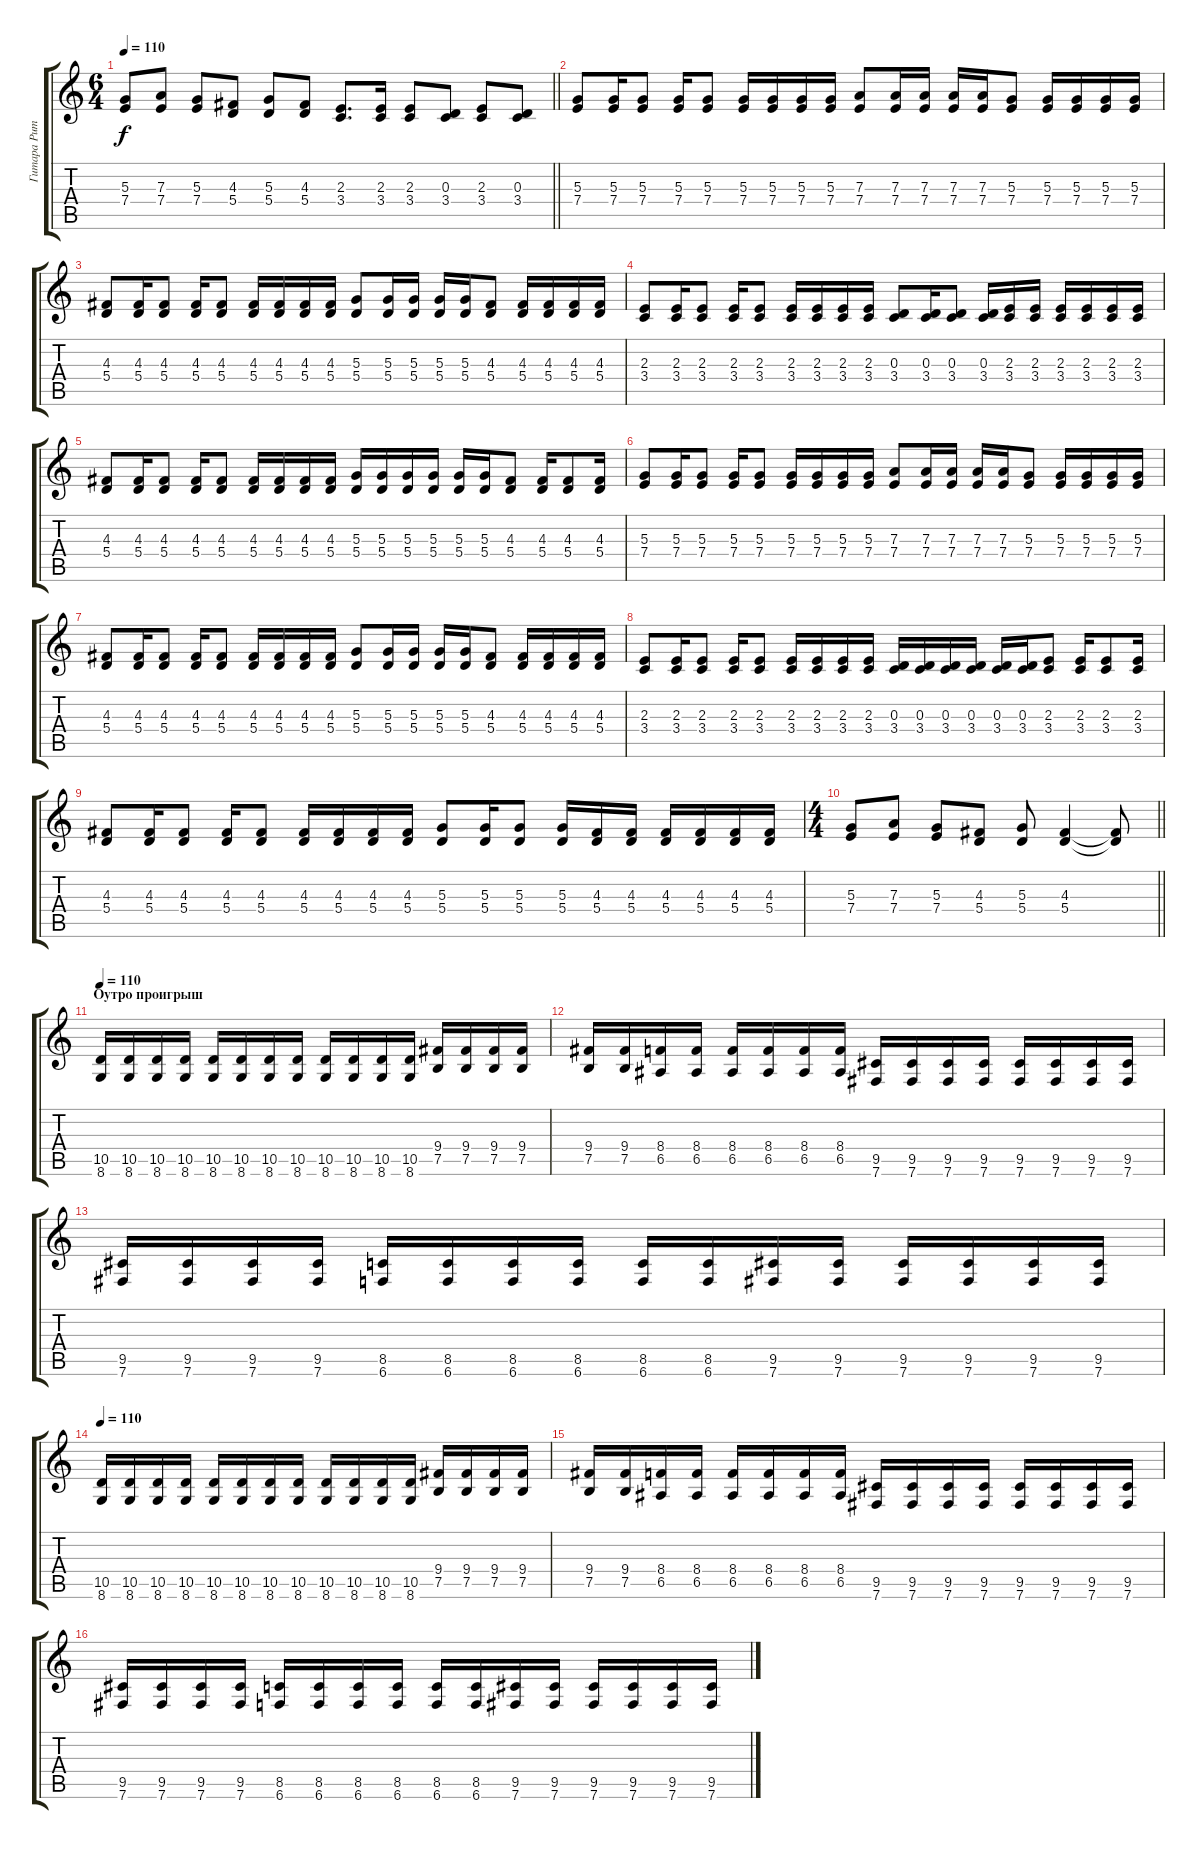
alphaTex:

\track ("Гитара Ритм Азат" "Гитара Рит") {instrument distortionguitar}
\staff {score tabs}
\tuning (B3 Gb3 D3 A2 E2 B1) {hide}
\ts (6 4)
\tempo 110
\clef g2
\barLineRight lightlight
\ks c
(5.3 7.4).8{dy f instrument acousticguitarnylon} (7.3 7.4).8 (5.3 7.4).8 (4.3 5.4).8 (5.3 5.4).8 (4.3 5.4).8 (2.3 3.4).8{d} (2.3 3.4).16 (2.3 3.4).8 (0.3 3.4).8 (2.3 3.4).8 (0.3 3.4).8 |
\section ("" "")
(5.3 7.4).8 (5.3 7.4).16 (5.3 7.4).8 (5.3 7.4).16 (5.3 7.4).8 (5.3 7.4).16 (5.3 7.4).16 (5.3 7.4).16 (5.3 7.4).16 (7.3 7.4).8 (7.3 7.4).16 (7.3 7.4).16 (7.3 7.4).16 (7.3 7.4).16 (5.3 7.4).8 (5.3 7.4).16 (5.3 7.4).16 (5.3 7.4).16 (5.3 7.4).16 |
(4.3 5.4).8 (4.3 5.4).16 (4.3 5.4).8 (4.3 5.4).16 (4.3 5.4).8 (4.3 5.4).16 (4.3 5.4).16 (4.3 5.4).16 (4.3 5.4).16 (5.3 5.4).8 (5.3 5.4).16 (5.3 5.4).16 (5.3 5.4).16 (5.3 5.4).16 (4.3 5.4).8 (4.3 5.4).16 (4.3 5.4).16 (4.3 5.4).16 (4.3 5.4).16 |
(2.3 3.4).8 (2.3 3.4).16 (2.3 3.4).8 (2.3 3.4).16 (2.3 3.4).8 (2.3 3.4).16 (2.3 3.4).16 (2.3 3.4).16 (2.3 3.4).16 (0.3 3.4).8 (0.3 3.4).16 (0.3 3.4).8 (0.3 3.4).16 (2.3 3.4).16 (2.3 3.4).16 (2.3 3.4).16 (2.3 3.4).16 (2.3 3.4).16 (2.3 3.4).16 |
(4.3 5.4).8 (4.3 5.4).16 (4.3 5.4).8 (4.3 5.4).16 (4.3 5.4).8 (4.3 5.4).16 (4.3 5.4).16 (4.3 5.4).16 (4.3 5.4).16 (5.3 5.4).16 (5.3 5.4).16 (5.3 5.4).16 (5.3 5.4).16 (5.3 5.4).16 (5.3 5.4).16 (4.3 5.4).8 (4.3 5.4).16 (4.3 5.4).8 (4.3 5.4).16 |
(5.3 7.4).8 (5.3 7.4).16 (5.3 7.4).8 (5.3 7.4).16 (5.3 7.4).8 (5.3 7.4).16 (5.3 7.4).16 (5.3 7.4).16 (5.3 7.4).16 (7.3 7.4).8 (7.3 7.4).16 (7.3 7.4).16 (7.3 7.4).16 (7.3 7.4).16 (5.3 7.4).8 (5.3 7.4).16 (5.3 7.4).16 (5.3 7.4).16 (5.3 7.4).16 |
(4.3 5.4).8 (4.3 5.4).16 (4.3 5.4).8 (4.3 5.4).16 (4.3 5.4).8 (4.3 5.4).16 (4.3 5.4).16 (4.3 5.4).16 (4.3 5.4).16 (5.3 5.4).8 (5.3 5.4).16 (5.3 5.4).16 (5.3 5.4).16 (5.3 5.4).16 (4.3 5.4).8 (4.3 5.4).16 (4.3 5.4).16 (4.3 5.4).16 (4.3 5.4).16 |
(2.3 3.4).8 (2.3 3.4).16 (2.3 3.4).8 (2.3 3.4).16 (2.3 3.4).8 (2.3 3.4).16 (2.3 3.4).16 (2.3 3.4).16 (2.3 3.4).16 (0.3 3.4).16 (0.3 3.4).16 (0.3 3.4).16 (0.3 3.4).16 (0.3 3.4).16 (0.3 3.4).16 (2.3 3.4).8 (2.3 3.4).16 (2.3 3.4).8 (2.3 3.4).16 |
(4.3 5.4).8 (4.3 5.4).16 (4.3 5.4).8 (4.3 5.4).16 (4.3 5.4).8 (4.3 5.4).16 (4.3 5.4).16 (4.3 5.4).16 (4.3 5.4).16 (5.3 5.4).8 (5.3 5.4).16 (5.3 5.4).8 (5.3 5.4).16 (4.3 5.4).16 (4.3 5.4).16 (4.3 5.4).16 (4.3 5.4).16 (4.3 5.4).16 (4.3 5.4).16 |
\ts (4 4)
\barLineRight lightlight
(5.3 7.4).8 (7.3 7.4).8 (5.3 7.4).8 (4.3 5.4).8 (5.3 5.4).8 (4.3 5.4).4 (4.3{t} 5.4{t}).8 |
\section ("" "Оутро проигрыш")
\tempo 110
(10.5 8.6).16{instrument distortionguitar} (10.5 8.6).16 (10.5 8.6).16 (10.5 8.6).16 (10.5 8.6).16 (10.5 8.6).16 (10.5 8.6).16 (10.5 8.6).16 (10.5 8.6).16 (10.5 8.6).16 (10.5 8.6).16 (10.5 8.6).16 (9.4 7.5).16 (9.4 7.5).16 (9.4 7.5).16 (9.4 7.5).16 |
(9.4 7.5).16 (9.4 7.5).16 (8.4 6.5).16 (8.4 6.5).16 (8.4 6.5).16 (8.4 6.5).16 (8.4 6.5).16 (8.4 6.5).16 (9.5 7.6).16 (9.5 7.6).16 (9.5 7.6).16 (9.5 7.6).16 (9.5 7.6).16 (9.5 7.6).16 (9.5 7.6).16 (9.5 7.6).16 |
(9.5 7.6).16 (9.5 7.6).16 (9.5 7.6).16 (9.5 7.6).16 (8.5 6.6).16 (8.5 6.6).16 (8.5 6.6).16 (8.5 6.6).16 (8.5 6.6).16 (8.5 6.6).16 (9.5 7.6).16 (9.5 7.6).16 (9.5 7.6).16 (9.5 7.6).16 (9.5 7.6).16 (9.5 7.6).16 |
\tempo 110
(10.5 8.6).16 (10.5 8.6).16 (10.5 8.6).16 (10.5 8.6).16 (10.5 8.6).16 (10.5 8.6).16 (10.5 8.6).16 (10.5 8.6).16 (10.5 8.6).16 (10.5 8.6).16 (10.5 8.6).16 (10.5 8.6).16 (9.4 7.5).16 (9.4 7.5).16 (9.4 7.5).16 (9.4 7.5).16 |
(9.4 7.5).16 (9.4 7.5).16 (8.4 6.5).16 (8.4 6.5).16 (8.4 6.5).16 (8.4 6.5).16 (8.4 6.5).16 (8.4 6.5).16 (9.5 7.6).16 (9.5 7.6).16 (9.5 7.6).16 (9.5 7.6).16 (9.5 7.6).16 (9.5 7.6).16 (9.5 7.6).16 (9.5 7.6).16 |
(9.5 7.6).16 (9.5 7.6).16 (9.5 7.6).16 (9.5 7.6).16 (8.5 6.6).16 (8.5 6.6).16 (8.5 6.6).16 (8.5 6.6).16 (8.5 6.6).16 (8.5 6.6).16 (9.5 7.6).16 (9.5 7.6).16 (9.5 7.6).16 (9.5 7.6).16 (9.5 7.6).16 (9.5 7.6).16
